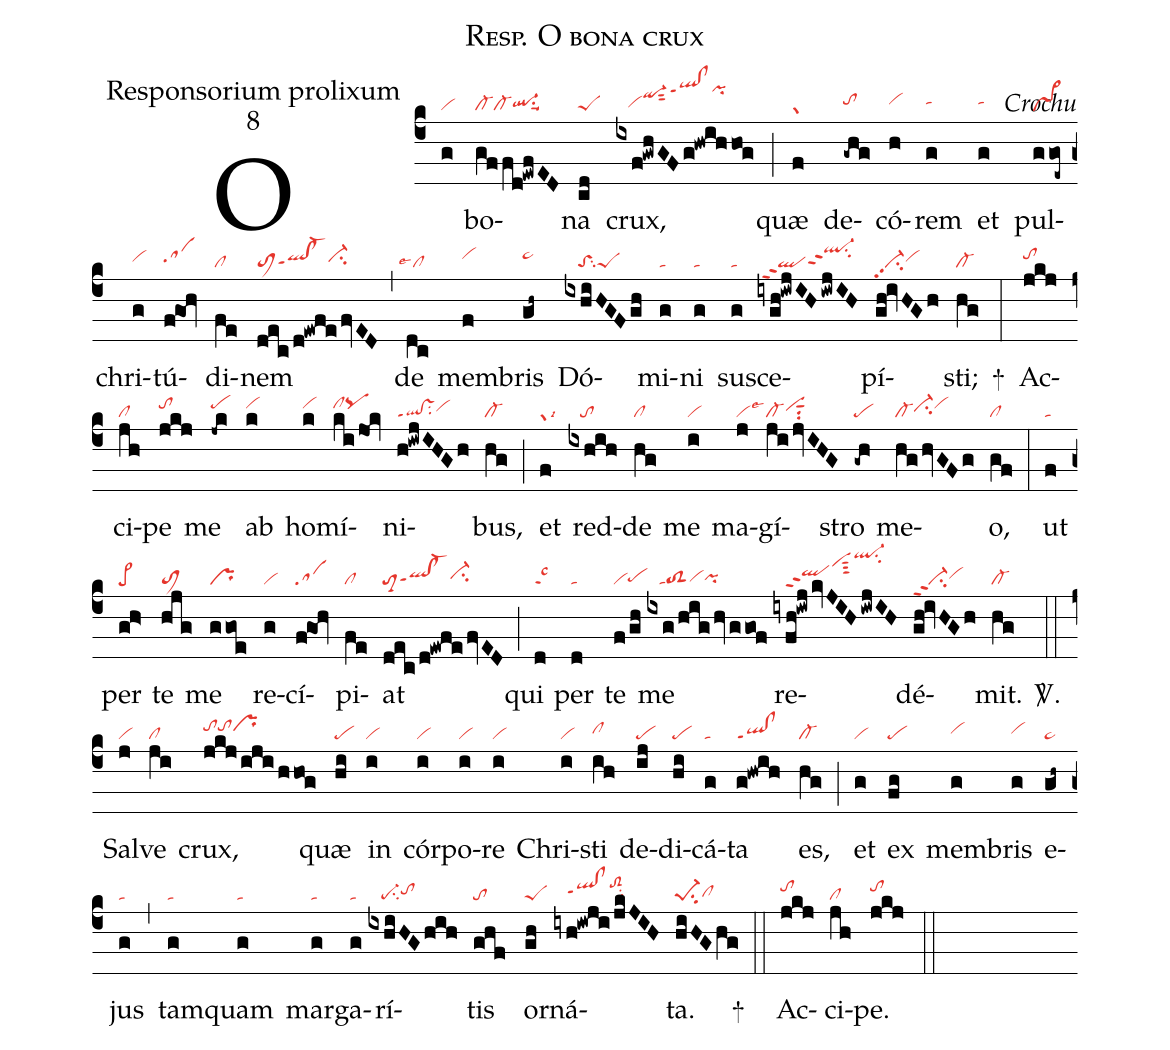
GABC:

name: Resp. O bona crux;
office-part: Responsorium prolixum;
commentary: Crochu;
mode: 8;
nabc-lines: 1;
%%
(c4)
O(g|vi) bo(gffd!ewfED|cl-cl-ql-hgsu1suu1)na(cd|peS) crux,(ixf!gwhGF/g!hwihhog|///vihgqi-hjsut2qlhl!clhlppt1pihl) (;)
quæ(f|gr) de(-ghg|tohh)có(h|vihh)rem(g|tahh) et(g|tahh) pul(ggoe~|vs>)chri(g|vihh)tú(fgOh|sahh)di(fe|cl)nem(dec/d!ewfe/fvED|toM1qlhg!cl-hgppt1ci-hh) (,)
de(dc|``cllse4) mem(f|vihi)bris(gh~|ta>hi) Dó(ixhiHGFgh|///toSsu2peS)mi(g|ta)ni(g|ta) su(g|ta)sce(iygh!iwjIHiwjIH|/qlppt2ql-hkppt2su2)pí(gh!ivHGh|vi-pp2su2vihh)sti;(hg|cl-) +(:)
Ac(jkj|tohi)ci(jh|cl)pe(jkj|tohi) me(-jk|pehi) ab(k|vihi) ho(k|vihi)mí(ki/jOk|clhipqhi)ni(h!iwjIHGh|ql!vsppt1su2vihh)bus,(hg|cl-) (;)
et(f|grlsi3) red(ixhih|///to)de(hg|cl) me(i|vi) ma(j|vilse3)gí(ji/jvIHG|cl-vihhsut1su2)stro(-gh|pe) me(hg/hvGFg|cl-ci-hhvihi)o,(gf|cl) (:)
ut(f|ta) per(gh>|pe>) te(hjg|toM1) me(ggoe|pr) re(g|vi)cí(fgOh|sa)pi(fe|cl)at(dec/d!ewfe/fvED|toM3qlhg!cl-hgppt1ci-hh) (;)
qui(d|talsc3) per(d|ta) te(f/gh|vipehg) me(ixg/hig/hvggof|///tatoS2vihgpihg) re(iyfh!iwj/kvJIHiwjIH|///qlhippt2vihlsut3ql-hpsu2)dé(gh!ivHGh|vi-ppt2su2vihh)mit.(hg|cl-) <sp>V/</sp>.(::)
Sal(j|vi)ve(ji|cl) crux,(jkj/iji/hho!g|tohitohiprhi) quæ(hi|pe) in(i|vi) cór(i|vi)po(i|vi)re(i|vi) Chri(i|vi)sti(ih|clhh) de(ij|pe)di(hi|pe)cá(g|ta)ta(g!hwih|ql!clppt1) es,(hg|cl-) (;)
et(g|vi) ex(fg|pe) mem(g|vihh)bris(g|vihh) e(gh~|ta>)jus(g|ta) (,)
tam(g|ta)quam(g|ta) mar(g|ta)ga(g|ta)rí(ixhiHGhih|///pe-su2tohh)tis(ghf|to) or(gh|peS)ná(iyh!iwji/jkJIH|///qlhh!clhhppt1toS2hjsu2)ta.(hiHGhg|pe-1su2clhg) +(::)
Ac(jkj|tohi)ci(jh|cl)pe.(jkj|tohi) (::)
